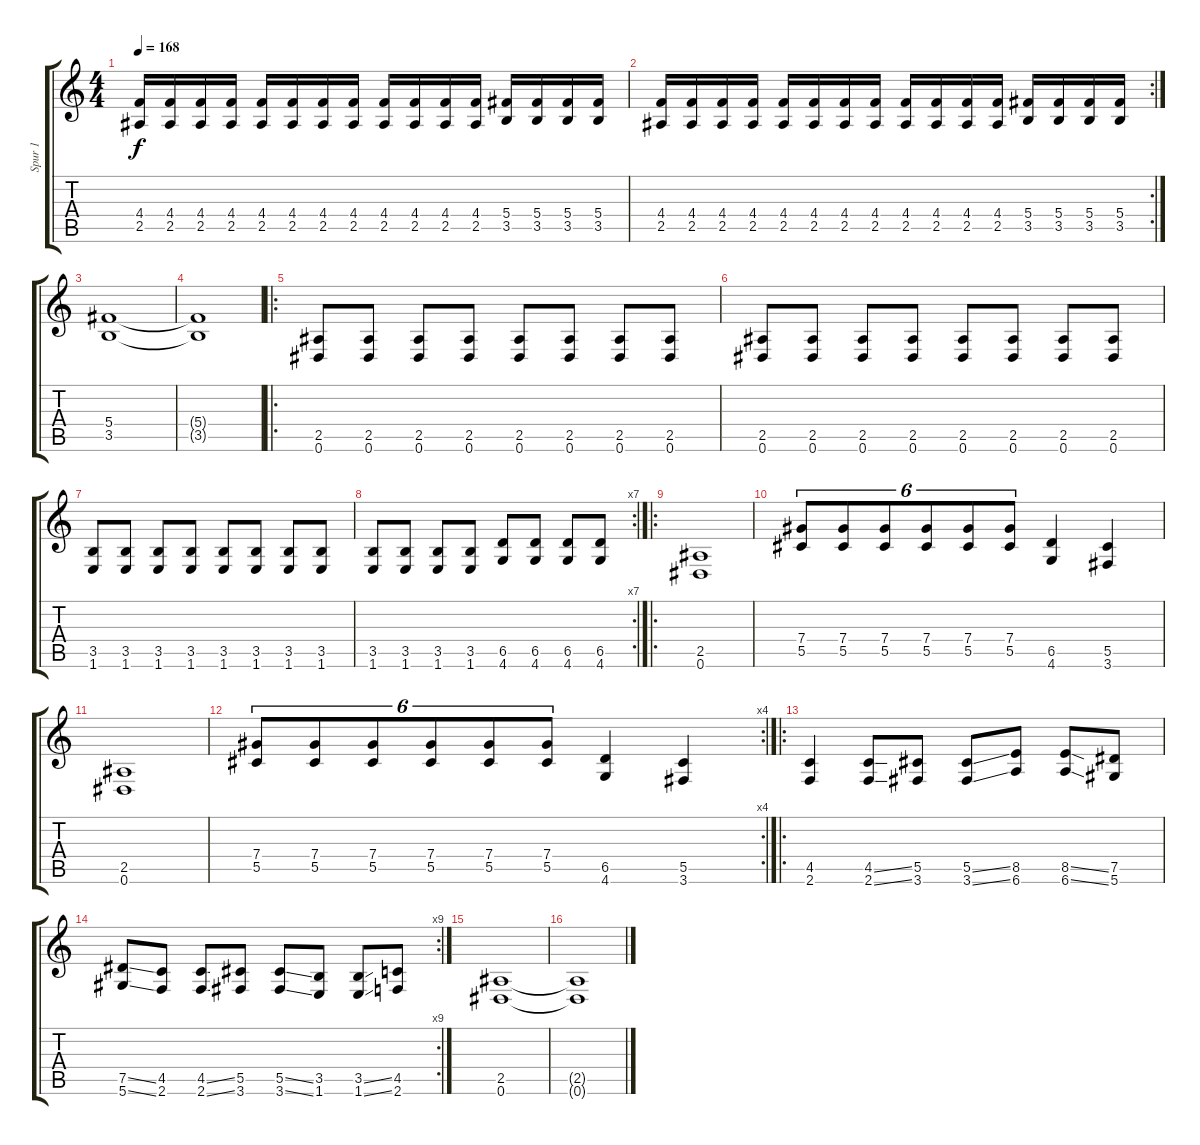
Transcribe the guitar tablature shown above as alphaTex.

\track ("Spur 1" "Spur 1") {instrument overdrivenguitar}
\staff {score tabs}
\tuning (Eb4 Bb3 Gb3 Db3 Ab2 Eb2) {hide}
\ts (4 4)
\tempo 168
\clef g2
\ks c
(4.4 2.5).16{dy f} (4.4 2.5).16 (4.4 2.5).16 (4.4 2.5).16 (4.4 2.5).16 (4.4 2.5).16 (4.4 2.5).16 (4.4 2.5).16 (4.4 2.5).16 (4.4 2.5).16 (4.4 2.5).16 (4.4 2.5).16 (5.4 3.5).16 (5.4 3.5).16 (5.4 3.5).16 (5.4 3.5).16 |
\rc 2
(4.4 2.5).16 (4.4 2.5).16 (4.4 2.5).16 (4.4 2.5).16 (4.4 2.5).16 (4.4 2.5).16 (4.4 2.5).16 (4.4 2.5).16 (4.4 2.5).16 (4.4 2.5).16 (4.4 2.5).16 (4.4 2.5).16 (5.4 3.5).16 (5.4 3.5).16 (5.4 3.5).16 (5.4 3.5).16 |
(5.4 3.5).1 |
(5.4{t} 3.5{t}).1 |
\ro
(2.5 0.6).8 (2.5 0.6).8 (2.5 0.6).8 (2.5 0.6).8 (2.5 0.6).8 (2.5 0.6).8 (2.5 0.6).8 (2.5 0.6).8 |
(2.5 0.6).8 (2.5 0.6).8 (2.5 0.6).8 (2.5 0.6).8 (2.5 0.6).8 (2.5 0.6).8 (2.5 0.6).8 (2.5 0.6).8 |
(3.5 1.6).8 (3.5 1.6).8 (3.5 1.6).8 (3.5 1.6).8 (3.5 1.6).8 (3.5 1.6).8 (3.5 1.6).8 (3.5 1.6).8 |
\rc 7
(3.5 1.6).8 (3.5 1.6).8 (3.5 1.6).8 (3.5 1.6).8 (6.5 4.6).8 (6.5 4.6).8 (6.5 4.6).8 (6.5 4.6).8 |
\ro
(2.5 0.6).1 |
(7.4 5.5).8{tu (6 4)} (7.4 5.5).8{tu (6 4)} (7.4 5.5).8{tu (6 4)} (7.4 5.5).8{tu (6 4)} (7.4 5.5).8{tu (6 4)} (7.4 5.5).8{tu (6 4)} (6.5 4.6).4 (5.5 3.6).4 |
(2.5 0.6).1 |
\rc 4
(7.4 5.5).8{tu (6 4)} (7.4 5.5).8{tu (6 4)} (7.4 5.5).8{tu (6 4)} (7.4 5.5).8{tu (6 4)} (7.4 5.5).8{tu (6 4)} (7.4 5.5).8{tu (6 4)} (6.5 4.6).4 (5.5 3.6).4 |
\ro
(4.5 2.6).4 (4.5{ss} 2.6{ss}).8 (5.5 3.6).8 (5.5{ss} 3.6{ss}).8 (8.5 6.6).8 (8.5{ss} 6.6{ss}).8 (7.5 5.6).8 |
\rc 9
(7.5{ss} 5.6{ss}).8 (4.5 2.6).8 (4.5{ss} 2.6{ss}).8 (5.5 3.6).8 (5.5{ss} 3.6{ss}).8 (3.5 1.6).8 (3.5{ss} 1.6{ss}).8 (4.5 2.6).8 |
(2.5 0.6).1 |
(2.5{t} 0.6{t}).1
